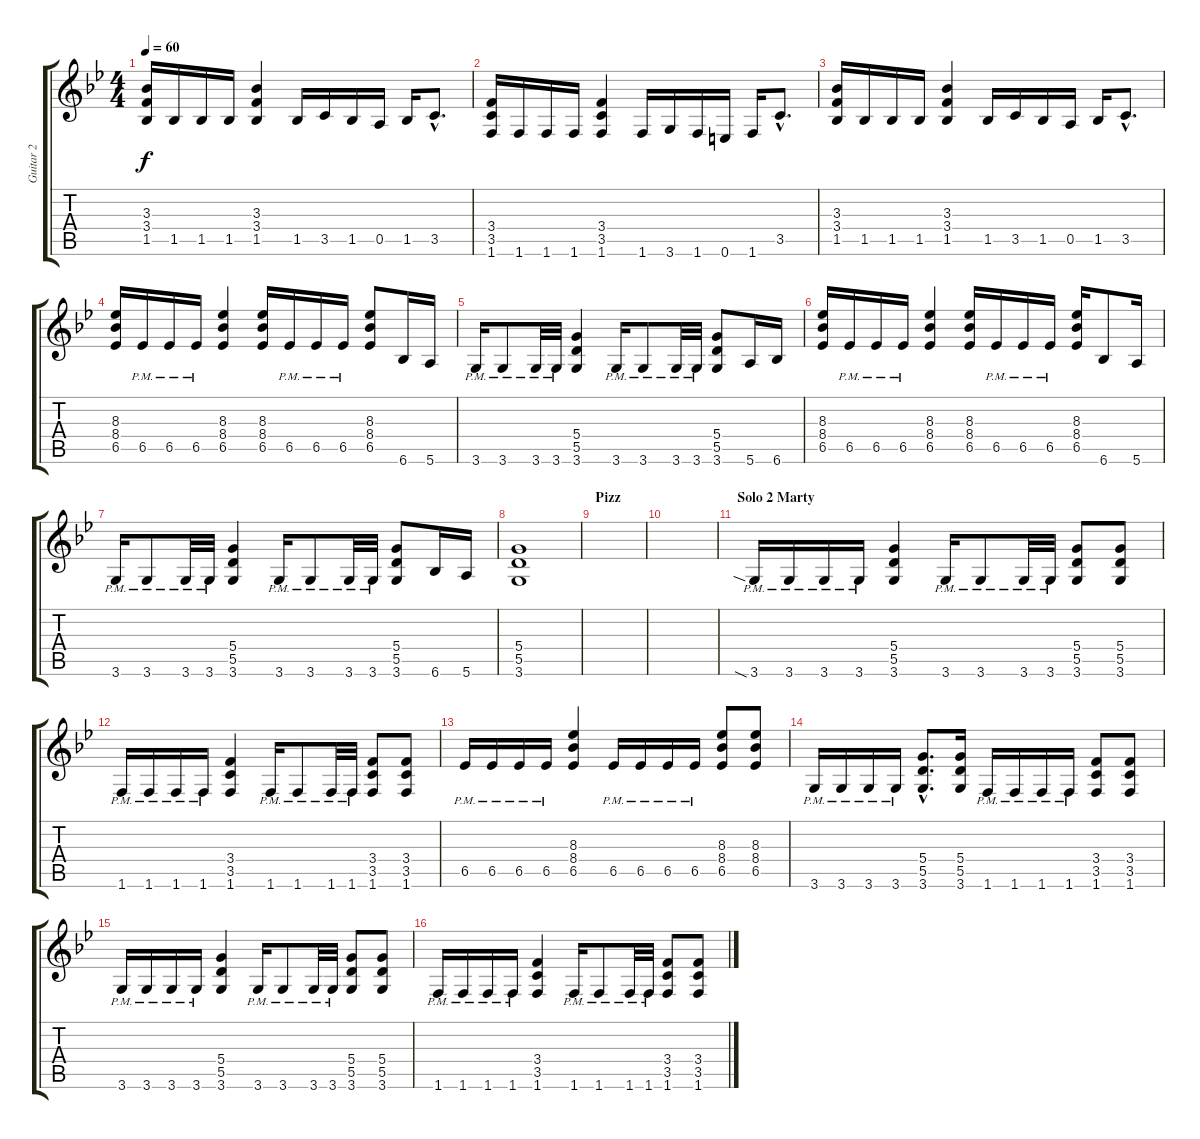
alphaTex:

\track ("Guitar 2" "Guitar 2") {instrument distortionguitar}
\staff {score tabs}
\tuning (E4 B3 G3 D3 A2 E2) {hide}
\ts (4 4)
\tempo 60
\clef g2
\ks gminor
(3.3 3.4 1.5).16{dy f} 1.5.16 1.5.16 1.5.16 (3.3 3.4 1.5).4 1.5.16 3.5.16 1.5.16 0.5.16 1.5.16 3.5{hac}.8{d} |
(3.4 3.5 1.6).16 1.6.16 1.6.16 1.6.16 (3.4 3.5 1.6).4 1.6.16 3.6.16 1.6.16 0.6.16 1.6.16 3.5{hac}.8{d} |
(3.3 3.4 1.5).16 1.5.16 1.5.16 1.5.16 (3.3 3.4 1.5).4 1.5.16 3.5.16 1.5.16 0.5.16 1.5.16 3.5{hac}.8{d} |
(8.3 8.4 6.5).16 6.5{pm}.16 6.5{pm}.16 6.5{pm}.16 (8.3 8.4 6.5).4 (8.3 8.4 6.5).16 6.5{pm}.16 6.5{pm}.16 6.5{pm}.16 (8.3 8.4 6.5).8 6.6.16 5.6.16 |
3.6{pm}.16 3.6{pm}.8 3.6{pm}.32 3.6{pm}.32 (5.4 5.5 3.6).4 3.6{pm}.16 3.6{pm}.8 3.6{pm}.32 3.6{pm}.32 (5.4 5.5 3.6).8 5.6.16 6.6.16 |
(8.3 8.4 6.5).16 6.5{pm}.16 6.5{pm}.16 6.5{pm}.16 (8.3 8.4 6.5).4 (8.3 8.4 6.5).16 6.5{pm}.16 6.5{pm}.16 6.5{pm}.16 (8.3 8.4 6.5).16 6.6.8 5.6.16 |
3.6{pm}.16 3.6{pm}.8 3.6{pm}.32 3.6{pm}.32 (5.4 5.5 3.6).4 3.6{pm}.16 3.6{pm}.8 3.6{pm}.32 3.6{pm}.32 (5.4 5.5 3.6).8 6.6.16 5.6.16 |
(5.4 5.5 3.6).1 |
\section ("" "Pizz")
|
|
\section ("" "Solo 2 Marty")
3.6{sia pm}.16 3.6{pm}.16 3.6{pm}.16 3.6{pm}.16 (5.4 5.5 3.6).4 3.6{pm}.16 3.6{pm}.8 3.6{pm}.32 3.6{pm}.32 (5.4 5.5 3.6).8 (5.4 5.5 3.6).8 |
1.6{pm}.16 1.6{pm}.16 1.6{pm}.16 1.6{pm}.16 (3.4 3.5 1.6).4 1.6{pm}.16 1.6{pm}.8 1.6{pm}.32 1.6{pm}.32 (3.4 3.5 1.6).8 (3.4 3.5 1.6).8 |
6.5{pm}.16 6.5{pm}.16 6.5{pm}.16 6.5{pm}.16 (8.3 8.4 6.5).4 6.5{pm}.16 6.5{pm}.16 6.5{pm}.16 6.5{pm}.16 (8.3 8.4 6.5).8 (8.3 8.4 6.5).8 |
3.6{pm}.16 3.6{pm}.16 3.6{pm}.16 3.6{pm}.16 (5.4{hac} 5.5{hac} 3.6{hac}).8{d} (5.4 5.5 3.6).16 1.6{pm}.16 1.6{pm}.16 1.6{pm}.16 1.6{pm}.16 (3.4 3.5 1.6).8 (3.4 3.5 1.6).8 |
3.6{pm}.16 3.6{pm}.16 3.6{pm}.16 3.6{pm}.16 (5.4 5.5 3.6).4 3.6{pm}.16 3.6{pm}.8 3.6{pm}.32 3.6{pm}.32 (5.4 5.5 3.6).8 (5.4 5.5 3.6).8 |
1.6{pm}.16 1.6{pm}.16 1.6{pm}.16 1.6{pm}.16 (3.4 3.5 1.6).4 1.6{pm}.16 1.6{pm}.8 1.6{pm}.32 1.6{pm}.32 (3.4 3.5 1.6).8 (3.4 3.5 1.6).8
